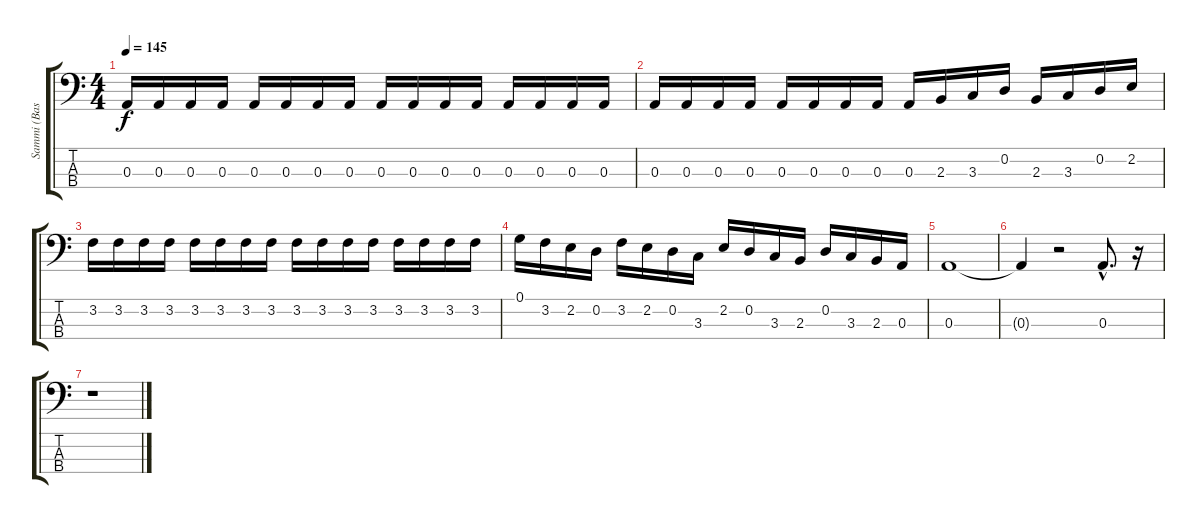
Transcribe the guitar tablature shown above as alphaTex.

\track ("Sammi (Bass Guitar)" "Sammi (Bas") {instrument electricbassfinger}
\staff {score tabs}
\tuning (G2 D2 A1 E1) {hide}
\ts (4 4)
\tempo 145
\clef f4
\ks c
0.3.16{dy f} 0.3.16 0.3.16 0.3.16 0.3.16 0.3.16 0.3.16 0.3.16 0.3.16 0.3.16 0.3.16 0.3.16 0.3.16 0.3.16 0.3.16 0.3.16 |
0.3.16 0.3.16 0.3.16 0.3.16 0.3.16 0.3.16 0.3.16 0.3.16 0.3.16 2.3.16 3.3.16 0.2.16 2.3.16 3.3.16 0.2.16 2.2.16 |
3.2.16 3.2.16 3.2.16 3.2.16 3.2.16 3.2.16 3.2.16 3.2.16 3.2.16 3.2.16 3.2.16 3.2.16 3.2.16 3.2.16 3.2.16 3.2.16 |
0.1.16 3.2.16 2.2.16 0.2.16 3.2.16 2.2.16 0.2.16 3.3.16 2.2.16 0.2.16 3.3.16 2.3.16 0.2.16 3.3.16 2.3.16 0.3.16 |
0.3.1 |
0.3{t}.4 r.2 0.3{hac}.8{d} r.16 |
r.1
